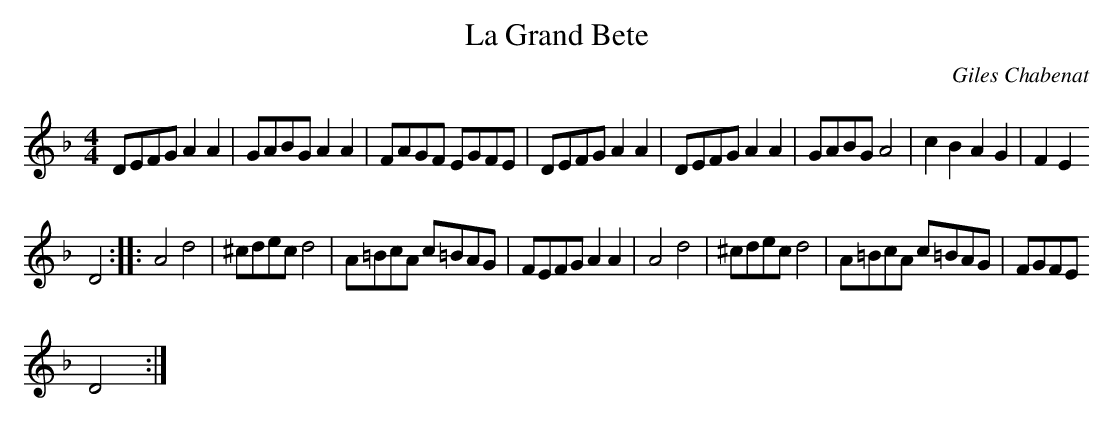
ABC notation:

X:1
T:La Grand Bete
M:4/4
L:1/8
C:Giles Chabenat
K:Dm
DEFG A2A2|GABG A2A2|FAGF EGFE|DEFG A2A2|DEFG A2A2|GABG A4|c2B2A2G2|F2E2
D4:||:A4d4|^cdec d4|A=BcA c=BAG|FEFG A2A2|A4d4|^cdec d4|A=BcA c=BAG|FGFE
D4:|
